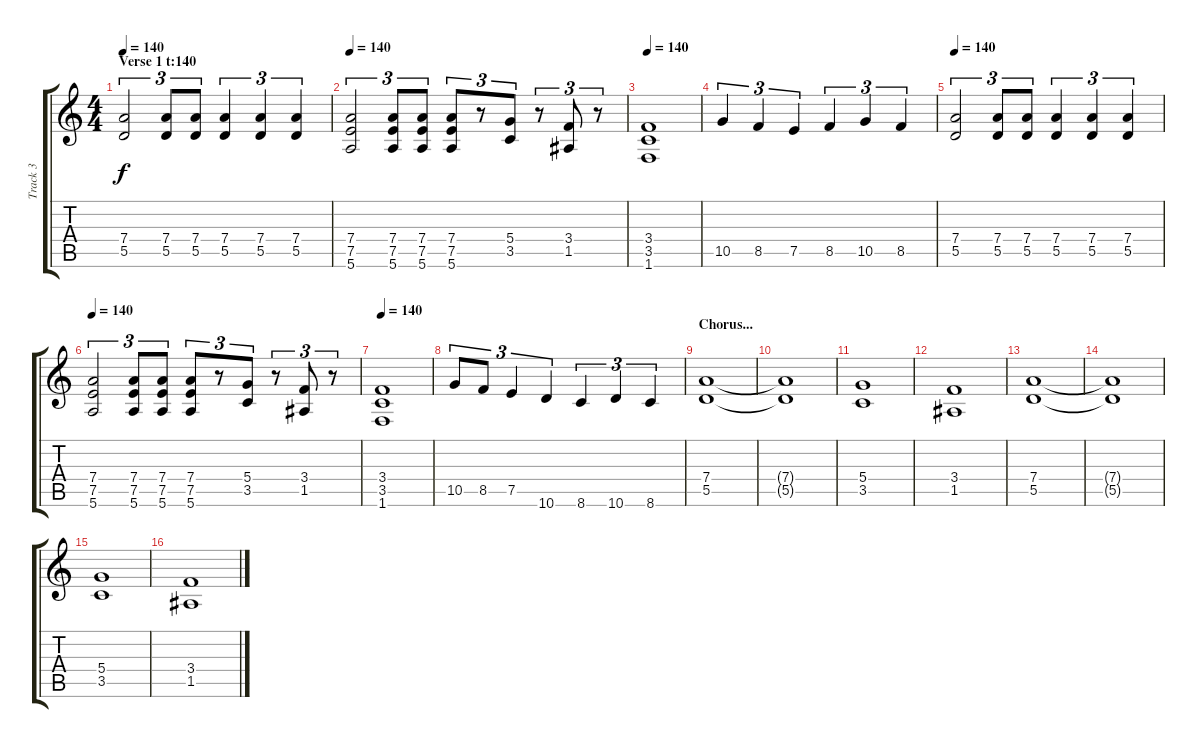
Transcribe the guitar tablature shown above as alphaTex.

\track ("Track 3" "Track 3") {instrument distortionguitar}
\staff {score tabs}
\tuning (E4 B3 G3 D3 A2 E2) {hide}
\ts (4 4)
\section ("" "Verse 1 t:140")
\tempo 140
\clef g2
\ks c
(7.4 5.5).2{tu (3 2) dy f instrument distortionguitar} (7.4 5.5).8{tu (3 2)} (7.4 5.5).8{tu (3 2)} (7.4 5.5).4{tu (3 2)} (7.4 5.5).4{tu (3 2)} (7.4 5.5).4{tu (3 2)} |
\tempo 140
(7.4 7.5 5.6).2{tu (3 2)} (7.4 7.5 5.6).8{tu (3 2)} (7.4 7.5 5.6).8{tu (3 2)} (7.4 7.5 5.6).8{tu (3 2)} r.8{tu (3 2)} (5.4 3.5).8{tu (3 2)} r.8{tu (3 2)} (3.4 1.5).8{tu (3 2)} r.8{tu (3 2)} |
\tempo 140
(3.4 3.5 1.6).1 |
10.5.4{tu (3 2)} 8.5.4{tu (3 2)} 7.5.4{tu (3 2)} 8.5.4{tu (3 2)} 10.5.4{tu (3 2)} 8.5.4{tu (3 2)} |
\tempo 140
(7.4 5.5).2{tu (3 2)} (7.4 5.5).8{tu (3 2)} (7.4 5.5).8{tu (3 2)} (7.4 5.5).4{tu (3 2)} (7.4 5.5).4{tu (3 2)} (7.4 5.5).4{tu (3 2)} |
\tempo 140
(7.4 7.5 5.6).2{tu (3 2)} (7.4 7.5 5.6).8{tu (3 2)} (7.4 7.5 5.6).8{tu (3 2)} (7.4 7.5 5.6).8{tu (3 2)} r.8{tu (3 2)} (5.4 3.5).8{tu (3 2)} r.8{tu (3 2)} (3.4 1.5).8{tu (3 2)} r.8{tu (3 2)} |
\tempo 140
(3.4 3.5 1.6).1 |
10.5.8{tu (3 2)} 8.5.8{tu (3 2)} 7.5.4{tu (3 2)} 10.6.4{tu (3 2)} 8.6.4{tu (3 2)} 10.6.4{tu (3 2)} 8.6.4{tu (3 2)} |
\section ("" "Chorus...")
(7.4 5.5).1 |
(7.4{t} 5.5{t}).1 |
(5.4 3.5).1 |
(3.4 1.5).1 |
(7.4 5.5).1 |
(7.4{t} 5.5{t}).1 |
(5.4 3.5).1 |
(3.4 1.5).1
